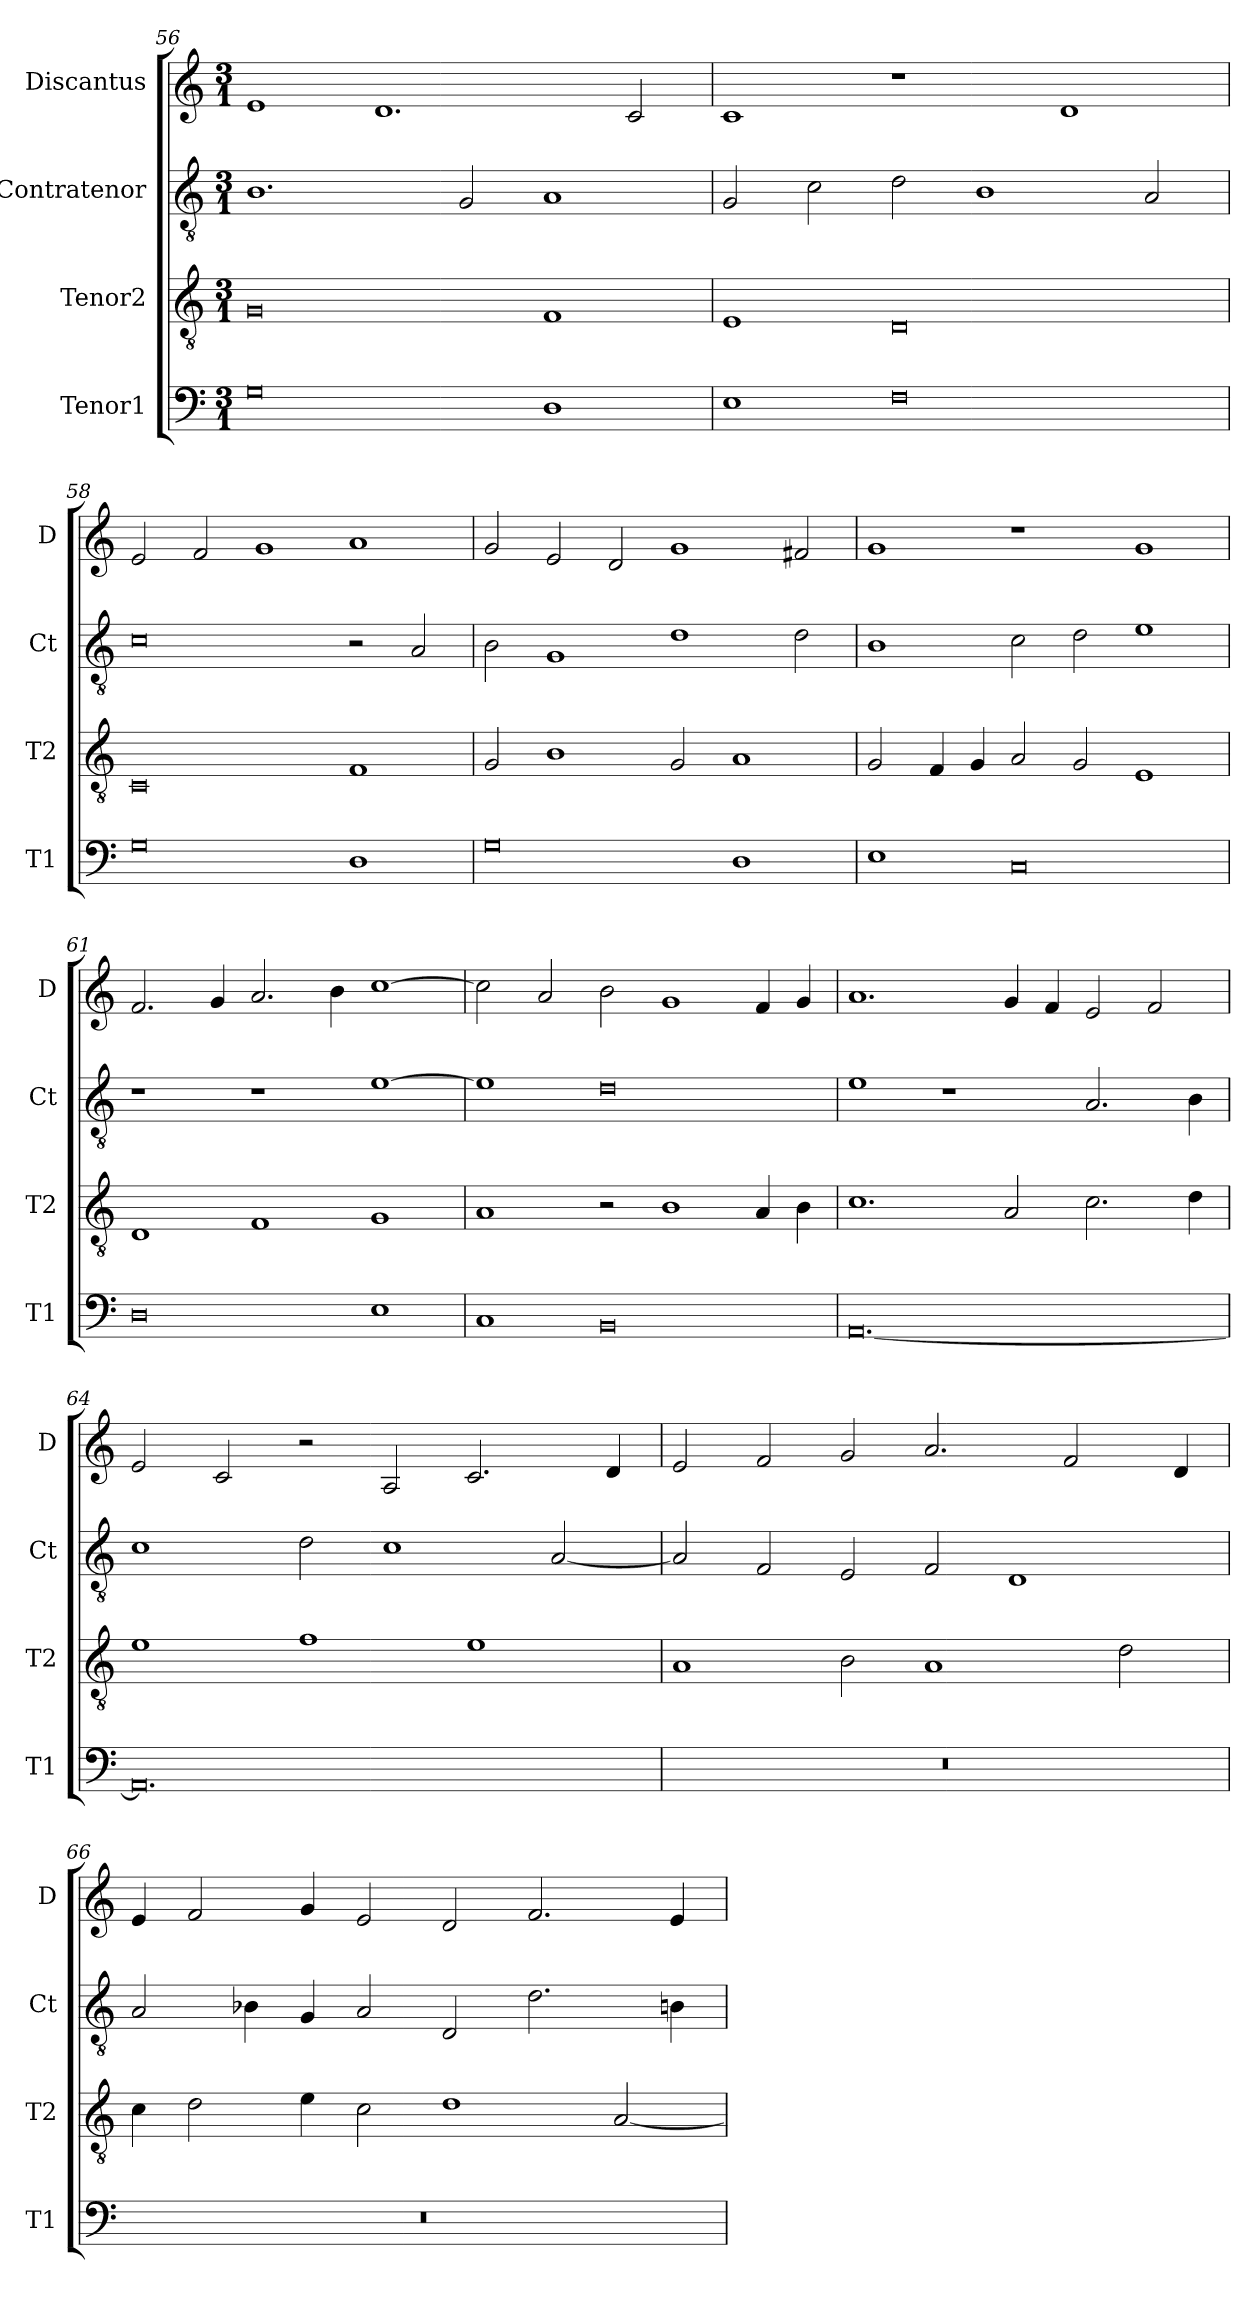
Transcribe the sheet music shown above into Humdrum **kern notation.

**kern	**kern	**kern	**kern
*part4	*part3	*part2	*part1
*staff4	*staff3	*staff2	*staff1
*I"Tenor1	*I"Tenor2	*I"Contratenor	*I"Discantus
*I'T1	*I'T2	*I'Ct	*I'D
*clefF4	*clefGv2	*clefGv2	*clefG2
*k[]	*k[]	*k[]	*k[]
*M3/1	*M3/1	*M3/1	*M3/1
=56	=56	=56	=56
0G	0G	1.B	1e
.	.	.	1.d
.	.	2G/	.
1D	1F	1A	.
.	.	.	2c/
=57	=57	=57	=57
1E	1E	2G/	1c
.	.	2c\	.
0F	0D	2d\	1r
.	.	1B	.
.	.	.	1d
.	.	2A/	.
=58	=58	=58	=58
0G	0C	0c	2e/
.	.	.	2f/
.	.	.	1g
1D	1F	2r	1a
.	.	2A/	.
=59	=59	=59	=59
0G	2G/	2B\	2g/
.	1B	1G	2e/
.	.	.	2d/
.	2G/	1d	1g
1D	1A	.	.
.	.	2d\	2f#X/
=60	=60	=60	=60
1E	2G/	1B	1g
.	4F/	.	.
.	4G/	.	.
0C	2A/	2c\	1r
.	2G/	2d\	.
.	1E	1e	1g
=61	=61	=61	=61
0D	1D	1r	2.f/
.	.	.	4g/
.	1F	1r	2.a/
.	.	.	4b\
1E	1G	[1e	[1cc
=62	=62	=62	=62
1C	1A	1e]	2cc\]
.	.	.	2a/
0BB	2r	0d	2b\
.	1B	.	1g
.	4A/	.	4f/
.	4B\	.	4g/
=63	=63	=63	=63
[0.AA	1.c	1e	1.a
.	.	1r	.
.	2A/	.	4g/
.	.	.	4f/
.	2.c\	2.A/	2e/
.	.	.	2f/
.	4d\	4B\	.
=64	=64	=64	=64
0.AA]	1e	1c	2e/
.	.	.	2c/
.	1f	2d\	2r
.	.	1c	2A/
.	1e	.	2.c/
.	.	[2A/	.
.	.	.	4d/
=65	=65	=65	=65
0.r	1A	2A/]	2e/
.	.	2F/	2f/
.	2B\	2E/	2g/
.	1A	2F/	2.a/
.	.	1D	.
.	.	.	2f/
.	2d\	.	.
.	.	.	4d/
=66	=66	=66	=66
0.r	4c\	2A/	4e/
.	2d\	.	2f/
.	.	4B-X\	.
.	4e\	4G/	4g/
.	2c\	2A/	2e/
.	1d	2D/	2d/
.	.	2.d\	2.f/
.	[2A/	.	.
.	.	4Bn\	4e/
=	=	=	=
*-	*-	*-	*-
